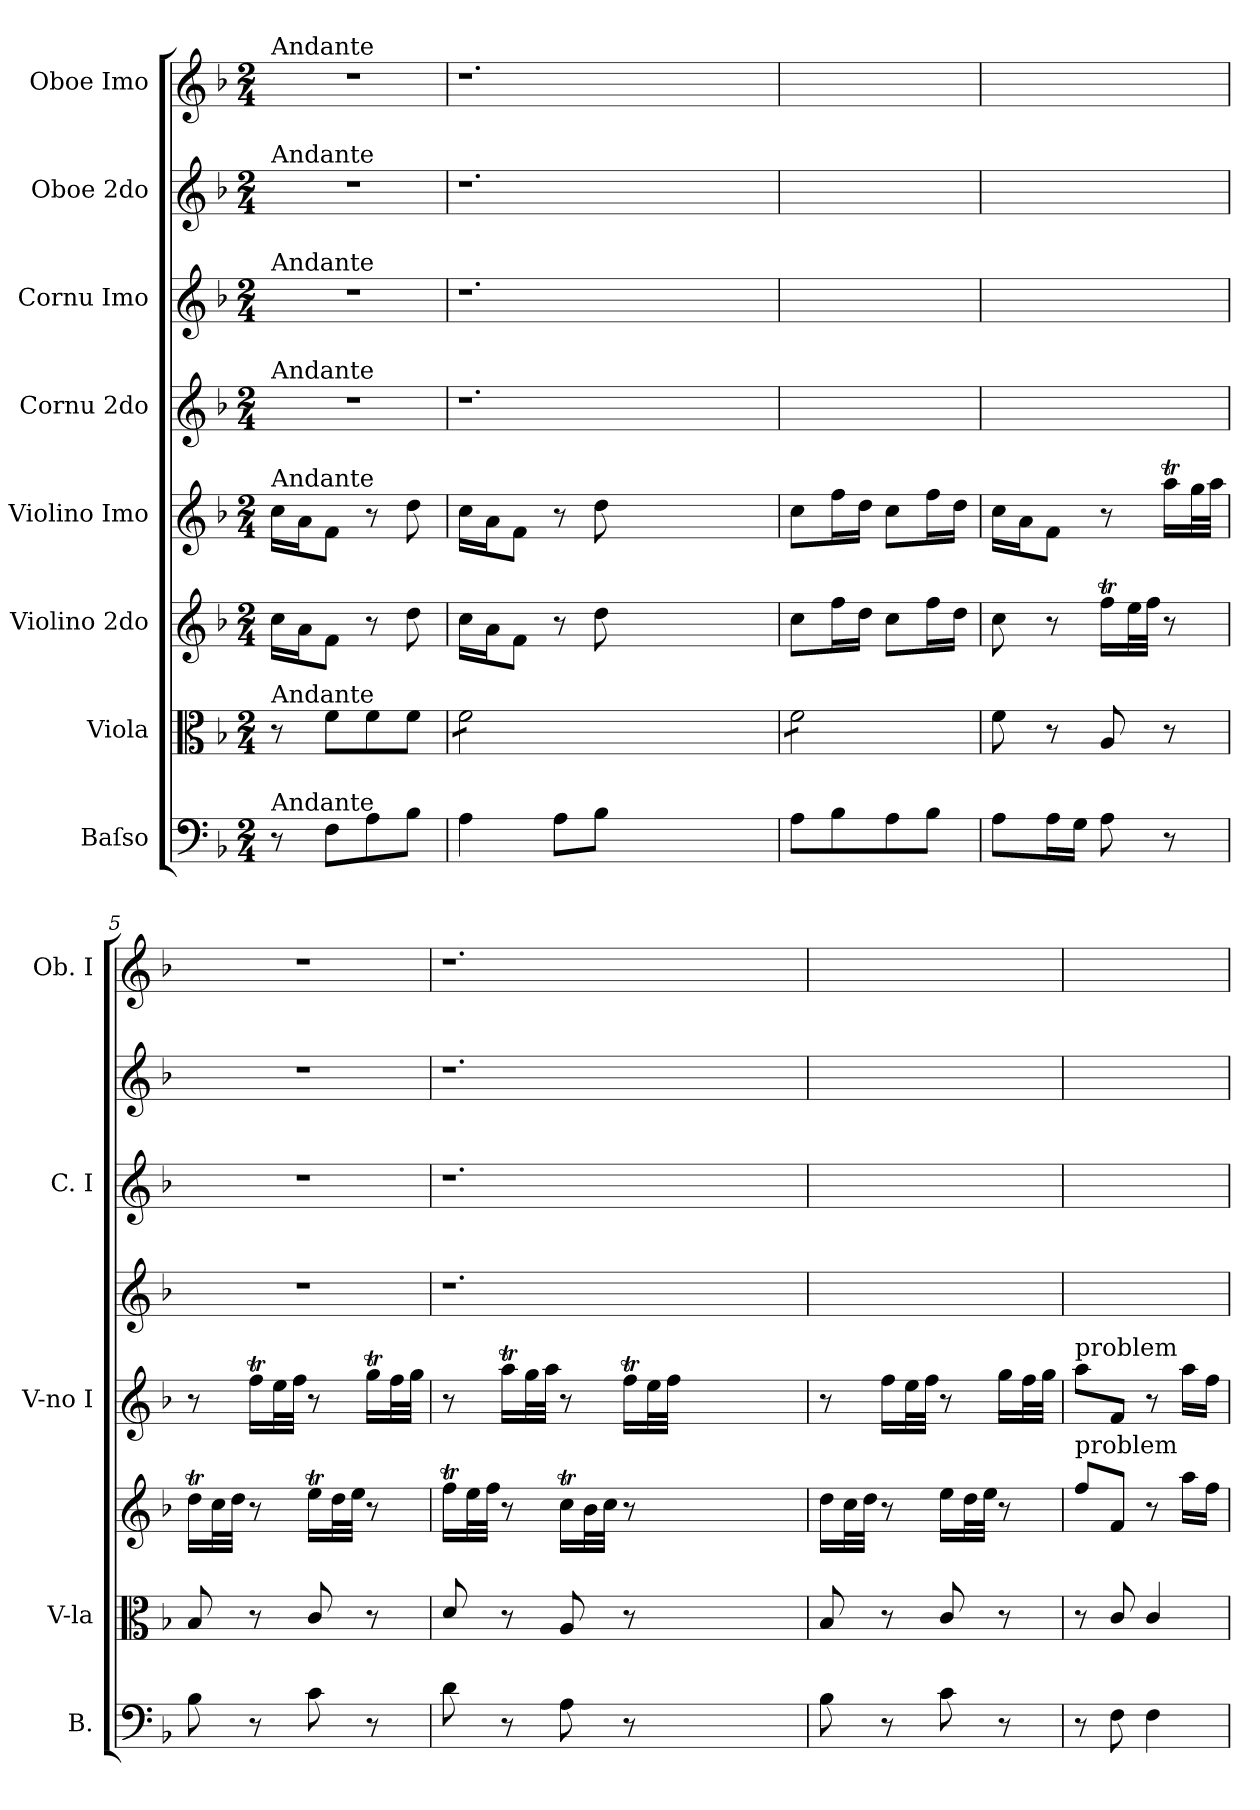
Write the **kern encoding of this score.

**kern	**dynam	**kern	**kern	**dynam	**kern	**kern	**kern	**kern	**kern
*part8	*part8	*part7	*part6	*part6	*part5	*part4	*part3	*part2	*part1
*staff8	*staff8	*staff7	*staff6	*staff6	*staff5	*staff4	*staff3	*staff2	*staff1
*I"Baſso	*	*I"Viola	*I"Violino 2do	*	*I"Violino Imo	*I"Cornu 2do	*I"Cornu Imo	*I"Oboe 2do	*I"Oboe Imo
*I'B.	*	*I'V-la	*	*	*I'V-no I	*	*I'C. I	*	*I'Ob. I
*clefF4	*	*clefC3	*clefG2	*	*clefG2	*clefG2	*clefG2	*clefG2	*clefG2
*k[b-]	*	*k[b-]	*k[b-]	*	*k[b-]	*k[b-]	*k[b-]	*k[b-]	*k[b-]
*M2/4	*	*M2/4	*M2/4	*	*M2/4	*M2/4	*M2/4	*M2/4	*M2/4
=1	=1	=1	=1	=1	=1	=1	=1	=1	=1
!	!	!	!	!	!	!	!	!	!LO:TX:a:t=Andante
!	!	!	!	!	!	!	!	!LO:TX:a:t=Andante	!
!	!	!	!	!	!	!	!LO:TX:a:t=Andante	!	!
!	!	!	!	!	!	!LO:TX:a:t=Andante	!	!	!
!	!	!	!	!	!LO:TX:a:t=Andante	!	!	!	!
!	!	!LO:TX:a:t=Andante	!	!	!	!	!	!	!
!LO:TX:a:t=Andante	!	!	!	!	!	!	!	!	!
8r	.	8r	16cc\LL	pi	16cc\LL	2r	2r	2r	2r
.	.	.	16a\J	.	16a\J	.	.	.	.
8F\L	pia	8f\L	8f\J	.	8f\J	.	.	.	.
8A\	.	8f\	8r	.	8r	.	.	.	.
8B-\J	.	8f\J	8dd\	.	8dd\	.	.	.	.
=2	=2	=2	=2	=2	=2	=2	=2	=2	=2
*	*	*tremolo	*	*	*	*	*	*	*
4A\	.	8f\L	16cc\LL	.	16cc\LL	1.r	1.r	1.r	1.r
.	.	.	16a\J	.	16a\J	.	.	.	.
.	.	8f\	8f\J	.	8f\J	.	.	.	.
8A\L	.	8f\	8r	.	8r	.	.	.	.
8B-\J	.	8f\J	8dd\	.	8dd\	.	.	.	.
1ryy	.	1ryy	1ryy	.	1ryy	.	.	.	.
=3	=3	=3	=3	=3	=3	=3	=3	=3	=3
8A\L	.	8f\L	8cc\L	.	8cc\L	2ryy	2ryy	2ryy	2ryy
8B-\	.	8f\	16ff\L	.	16ff\L	.	.	.	.
.	.	.	16dd\JJ	.	16dd\JJ	.	.	.	.
8A\	.	8f\	8cc\L	.	8cc\L	.	.	.	.
8B-\J	.	8f\J	16ff\L	.	16ff\L	.	.	.	.
*	*	*Xtremolo	*	*	*	*	*	*	*
.	.	.	16dd\JJ	.	16dd\JJ	.	.	.	.
=4	=4	=4	=4	=4	=4	=4	=4	=4	=4
8A\L	.	8f\	8cc\	.	16cc\LL	2ryy	2ryy	2ryy	2ryy
.	.	.	.	.	16a\J	.	.	.	.
16A\L	.	8r	8r	.	8f\J	.	.	.	.
16G\JJ	.	.	.	.	.	.	.	.	.
8A\	.	8A/	16ffT\LL	.	8r	.	.	.	.
.	.	.	32ee\L	.	.	.	.	.	.
.	.	.	32ff\JJJ	.	.	.	.	.	.
8r	.	8r	8r	.	16aat\LL	.	.	.	.
.	.	.	.	.	32gg\L	.	.	.	.
.	.	.	.	.	32aa\JJJ	.	.	.	.
=5	=5	=5	=5	=5	=5	=5	=5	=5	=5
8B-\	.	8B-/	16ddT\LL	.	8r	2r	2r	2r	2r
.	.	.	32cc\L	.	.	.	.	.	.
.	.	.	32dd\JJJ	.	.	.	.	.	.
8r	.	8r	8r	.	16ffT\LL	.	.	.	.
.	.	.	.	.	32ee\L	.	.	.	.
.	.	.	.	.	32ff\JJJ	.	.	.	.
8c\	.	8c/	16eet\LL	.	8r	.	.	.	.
.	.	.	32dd\L	.	.	.	.	.	.
.	.	.	32ee\JJJ	.	.	.	.	.	.
8r	.	8r	8r	.	16ggT\LL	.	.	.	.
.	.	.	.	.	32ff\L	.	.	.	.
.	.	.	.	.	32gg\JJJ	.	.	.	.
=6	=6	=6	=6	=6	=6	=6	=6	=6	=6
8d\	.	8d/	16ffT\LL	.	8r	1.r	1.r	1.r	1.r
.	.	.	32ee\L	.	.	.	.	.	.
.	.	.	32ff\JJJ	.	.	.	.	.	.
8r	.	8r	8r	.	16aat\LL	.	.	.	.
.	.	.	.	.	32gg\L	.	.	.	.
.	.	.	.	.	32aa\JJJ	.	.	.	.
8A\	.	8A/	16ccT\LL	.	8r	.	.	.	.
.	.	.	32b-\L	.	.	.	.	.	.
.	.	.	32cc\JJJ	.	.	.	.	.	.
8r	.	8r	8r	.	16ffT\LL	.	.	.	.
.	.	.	.	.	32ee\L	.	.	.	.
.	.	.	.	.	32ff\JJJ	.	.	.	.
1ryy	.	1ryy	1ryy	.	1ryy	.	.	.	.
=7	=7	=7	=7	=7	=7	=7	=7	=7	=7
8B-\	.	8B-/	16dd\LL	.	8r	2ryy	2ryy	2ryy	2ryy
.	.	.	32cc\L	.	.	.	.	.	.
.	.	.	32dd\JJJ	.	.	.	.	.	.
8r	.	8r	8r	.	16ff\LL	.	.	.	.
.	.	.	.	.	32ee\L	.	.	.	.
.	.	.	.	.	32ff\JJJ	.	.	.	.
8c\	.	8c/	16ee\LL	.	8r	.	.	.	.
.	.	.	32dd\L	.	.	.	.	.	.
.	.	.	32ee\JJJ	.	.	.	.	.	.
8r	.	8r	8r	.	16gg\LL	.	.	.	.
.	.	.	.	.	32ff\L	.	.	.	.
.	.	.	.	.	32gg\JJJ	.	.	.	.
=8	=8	=8	=8	=8	=8	=8	=8	=8	=8
!	!	!	!	!	!LO:TX:a:t=problem	!	!	!	!
!	!	!	!LO:TX:a:t=problem	!	!	!	!	!	!
8r	.	8r	8ff\L	.	8aa\L	2ryy	2ryy	2ryy	2ryy
8F\	.	8c/	8f/J	.	8f/J	.	.	.	.
4F\	.	4c/	8r	.	8r	.	.	.	.
.	.	.	16aa\LL	.	16aa\LL	.	.	.	.
.	.	.	16ff\JJ	.	16ff\JJ	.	.	.	.
=	=	=	=	=	=	=	=	=	=
*-	*-	*-	*-	*-	*-	*-	*-	*-	*-
